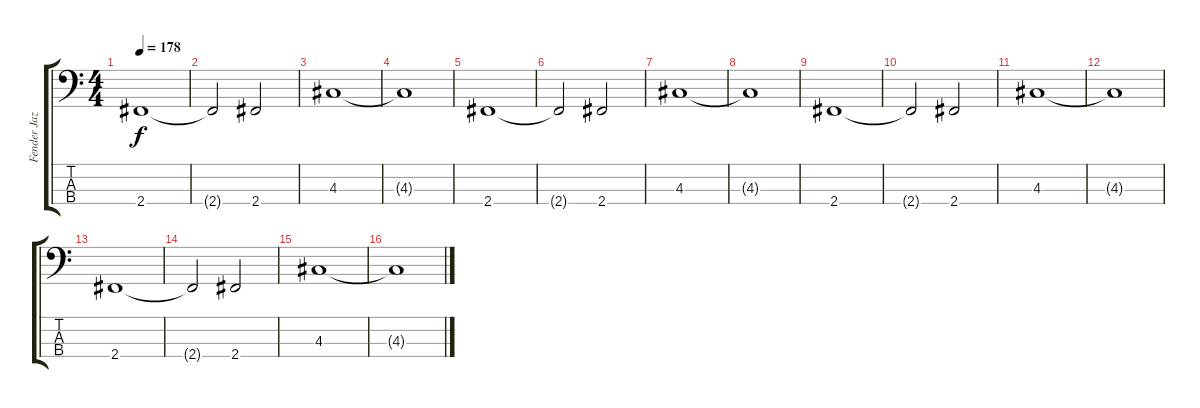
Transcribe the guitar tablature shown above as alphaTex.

\track ("Fender Jazz Bass" "Fender Jaz") {instrument electricbassfinger}
\staff {score tabs}
\tuning (G2 D2 A1 E1) {hide}
\ts (4 4)
\tempo 178
\clef f4
\ks c
2.4.1{dy f} |
2.4{t}.2 2.4.2 |
4.3.1 |
4.3{t}.1 |
2.4.1 |
2.4{t}.2 2.4.2 |
4.3.1 |
4.3{t}.1 |
2.4.1 |
2.4{t}.2 2.4.2 |
4.3.1 |
4.3{t}.1 |
2.4.1 |
2.4{t}.2 2.4.2 |
4.3.1 |
4.3{t}.1
